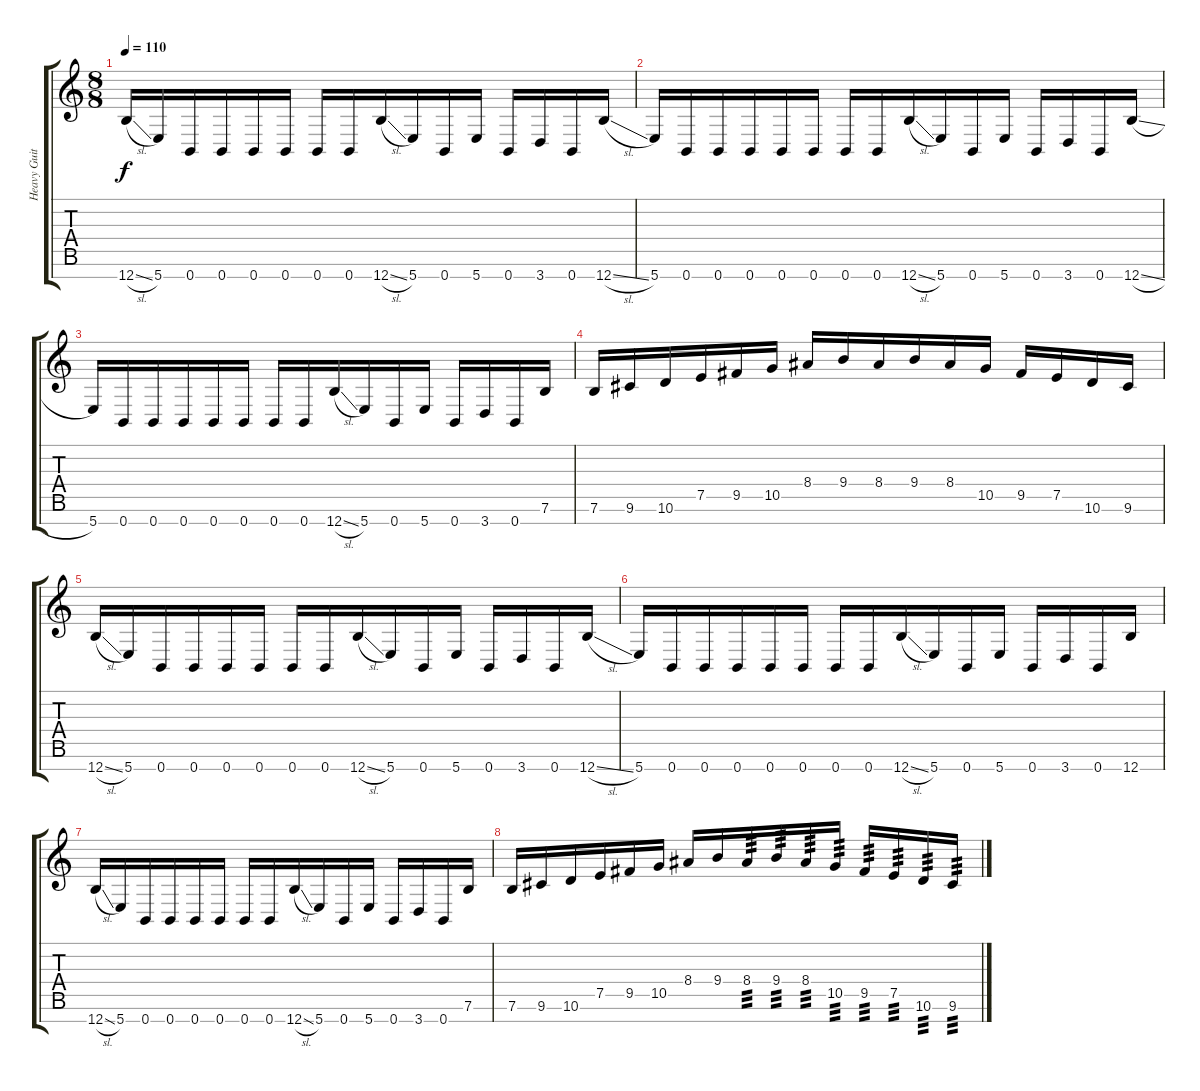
\track ("Heavy Guitar 2" "Heavy Guit") {instrument distortionguitar}
\staff {score tabs}
\tuning (E4 B3 G3 D3 A2 E2 B1) {hide}
\ts (8 8)
\tempo 110
\clef g2
\ks c
12.7{sl}.16{dy f} 5.7.16 0.7.16 0.7.16 0.7.16 0.7.16 0.7.16 0.7.16 12.7{sl}.16 5.7.16 0.7.16 5.7.16 0.7.16 3.7.16 0.7.16 12.7{sl}.16 |
5.7.16 0.7.16 0.7.16 0.7.16 0.7.16 0.7.16 0.7.16 0.7.16 12.7{sl}.16 5.7.16 0.7.16 5.7.16 0.7.16 3.7.16 0.7.16 12.7{sl}.16 |
5.7.16 0.7.16 0.7.16 0.7.16 0.7.16 0.7.16 0.7.16 0.7.16 12.7{sl}.16 5.7.16 0.7.16 5.7.16 0.7.16 3.7.16 0.7.16 7.6.16 |
7.6.16 9.6.16 10.6.16 7.5.16 9.5.16 10.5.16 8.4.16 9.4.16 8.4.16 9.4.16 8.4.16 10.5.16 9.5.16 7.5.16 10.6.16 9.6.16 |
12.7{sl}.16 5.7.16 0.7.16 0.7.16 0.7.16 0.7.16 0.7.16 0.7.16 12.7{sl}.16 5.7.16 0.7.16 5.7.16 0.7.16 3.7.16 0.7.16 12.7{sl}.16 |
5.7.16 0.7.16 0.7.16 0.7.16 0.7.16 0.7.16 0.7.16 0.7.16 12.7{sl}.16 5.7.16 0.7.16 5.7.16 0.7.16 3.7.16 0.7.16 12.7.16 |
12.7{sl}.16 5.7.16 0.7.16 0.7.16 0.7.16 0.7.16 0.7.16 0.7.16 12.7{sl}.16 5.7.16 0.7.16 5.7.16 0.7.16 3.7.16 0.7.16 7.6.16 |
7.6.16 9.6.16 10.6.16 7.5.16 9.5.16 10.5.16 8.4.16 9.4.16 8.4.16{tp 3} 9.4.16{tp 3} 8.4.16{tp 3} 10.5.16{tp 3} 9.5.16{tp 3} 7.5.16{tp 3} 10.6.16{tp 3} 9.6.16{tp 3}
